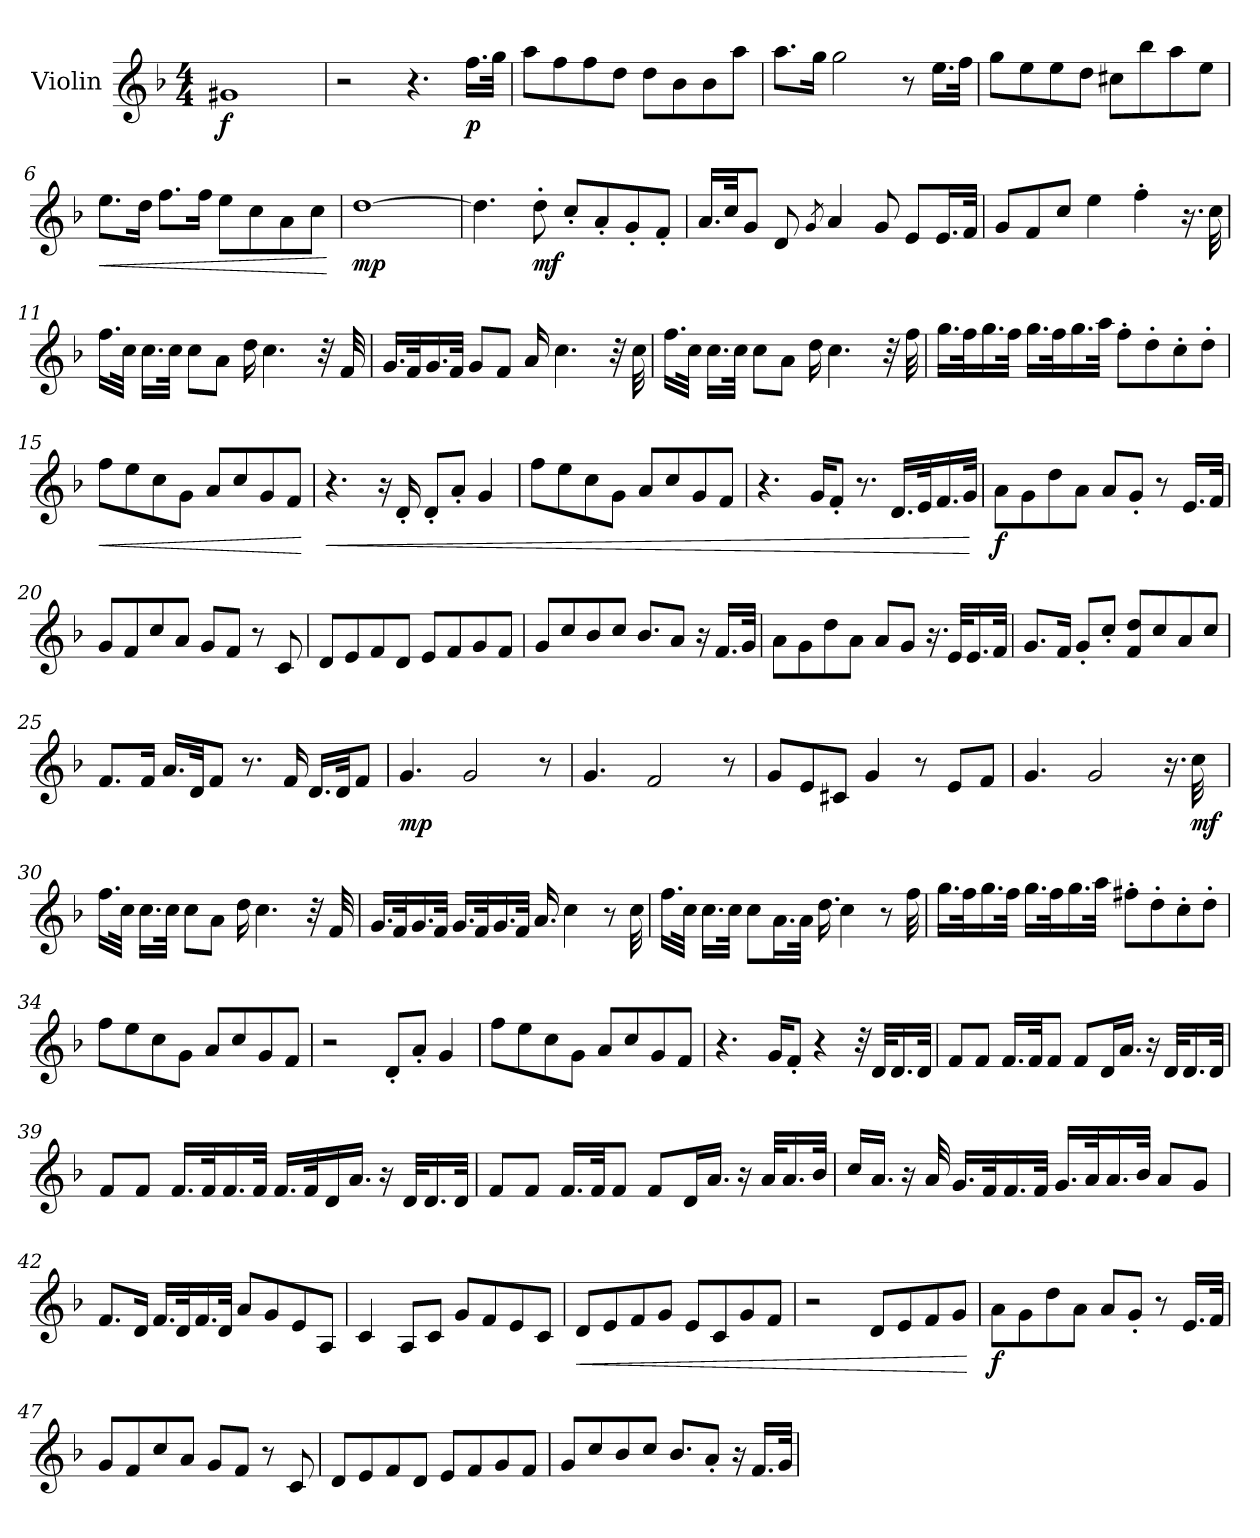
**kern	**dynam
*part1	*part1
*staff1	*staff1
*I"Violin	*
*I'Vln.	*
*clefG2	*
*k[b-]	*
*M4/4	*
*MM90	*
=1	=1
!	!LO:DY:b
1g#X	f
=2	=2
2r	.
4.r	.
!	!LO:DY:b
16.ff\LL	p
32gg\JJk	.
=3	=3
8aa\L	.
8ff\	.
8ff\	.
8dd\J	.
8dd\L	.
8b-\	.
8b-\	.
8aa\J	.
=4	=4
8.aa\L	.
16gg\Jk	.
2gg\	.
8r	.
16.ee\LL	.
32ff\JJk	.
=5	=5
8gg\L	.
8ee\	.
8ee\	.
8dd\J	.
8cc#X\L	.
8bb-\	.
8aa\	.
8ee\J	.
!!LO:LB:g=z
=6	=6
!	!LO:HP:b
8.ee\L	<
16dd\Jk	.
8.ff\L	.
16ff\Jk	.
8ee\L	.
8cc\	.
8a\	.
8cc\J	.
.	[
=7	=7
!	!LO:DY:b
[1dd	mp
=8	=8
4.dd\]	.
!	!LO:DY:b
8dd'\	mf
8cc'/L	.
8a'/	.
8g'/	.
8f'/J	.
=9	=9
16.a/LL	.
32cc/JK	.
8g/J	.
8d/	.
8qg/	.
4a/	.
8g/	.
8e/L	.
16.e/L	.
32f/JJk	.
=10	=10
8g/L	.
8f/	.
8cc/J	.
4ee\	.
4ff'\	.
16.r	.
32cc\	.
!!LO:LB:g=z
=11	=11
16.ff\LL	.
32cc\JJk	.
16.cc\LL	.
32cc\JJk	.
8cc\L	.
8a\J	.
16dd\	.
4.cc\	.
32r	.
32f/	.
=12	=12
16.g/LL	.
32f/K	.
16.g/	.
32f/JJk	.
8g/L	.
8f/J	.
16a/	.
4.cc\	.
32r	.
32cc\	.
=13	=13
16.ff\LL	.
32cc\JJk	.
16.cc\LL	.
32cc\JJk	.
8cc\L	.
8a\J	.
16dd\	.
4.cc\	.
32r	.
32ff\	.
!!LO:LB:g=z
=14	=14
16.gg\LL	.
32ff\K	.
16.gg\	.
32ff\JJk	.
16.gg\LL	.
32ff\K	.
16.gg\	.
32aa\JJk	.
8ff'\L	.
8dd'\	.
8cc'\	.
8dd'\J	.
=15	=15
!	!LO:HP:b
8ff\L	<
8ee\	.
8cc\	.
8g\J	.
8a/L	.
8cc/	.
8g/	.
8f/J	.
.	[
=16	=16
!	!LO:HP:b
4.r	<
16r	.
16d'/	.
8d'/L	.
8a'/J	.
4g/	.
=17	=17
8ff\L	.
8ee\	.
8cc\	.
8g\J	.
8a/L	.
8cc/	.
8g/	.
8f/J	.
!!LO:LB:g=z
=18	=18
4.r	.
16g/KL	.
8f'/J	.
8.r	.
16.d/LL	.
32e/K	.
16.f/	.
32g/JJk	.
.	[
=19	=19
!	!LO:DY:b
8a\L	f
8g\	.
8dd\	.
8a\J	.
8a/L	.
8g'/J	.
8r	.
16.e/LL	.
32f/JJk	.
=20	=20
8g/L	.
8f/	.
8cc/	.
8a/J	.
8g/L	.
8f/J	.
8r	.
8c/	.
=21	=21
8d/L	.
8e/	.
8f/	.
8d/J	.
8e/L	.
8f/	.
8g/	.
8f/J	.
!!LO:LB:g=z
=22	=22
8g/L	.
8cc/	.
8b-/	.
8cc/J	.
8.b-/L	.
8a/J	.
16r	.
16.f/LL	.
32g/JJk	.
=23	=23
8a\L	.
8g\	.
8dd\	.
8a\J	.
8a/L	.
8g/J	.
16.r	.
32e/KLL	.
16.e/	.
32f/JJk	.
=24	=24
8.g/L	.
16f/Jk	.
8g'/L	.
8cc'/J	.
8f/ 8dd/L	.
8cc/	.
8a/	.
8cc/J	.
=25	=25
8.f/L	.
16f/Jk	.
16.a/LL	.
32d/JK	.
8f/J	.
8.r	.
16f/	.
16.d/LL	.
32d/JK	.
8f/J	.
!!LO:LB:g=z
=26	=26
!	!LO:DY:b
4.g/	mp
2g/	.
8r	.
=27	=27
4.g/	.
2f/	.
8r	.
=28	=28
8g/L	.
8e/	.
8c#X/J	.
4g/	.
8r	.
8e/L	.
8f/J	.
=29	=29
4.g/	.
2g/	.
16.r	.
!	!LO:DY:b
32cc\	mf
=30	=30
16.ff\LL	.
32cc\JJk	.
16.cc\LL	.
32cc\JJk	.
8cc\L	.
8a\J	.
16dd\	.
4.cc\	.
32r	.
32f/	.
!!LO:LB:g=z
=31	=31
16.g/LL	.
32f/K	.
16.g/	.
32f/JJk	.
16.g/LL	.
32f/K	.
16.g/	.
32f/JJk	.
16.a/	.
4cc\	.
8r	.
32cc\	.
=32	=32
16.ff\LL	.
32cc\JJk	.
16.cc\LL	.
32cc\JJk	.
8cc\L	.
16.a\L	.
32a\JJk	.
16.dd\	.
4cc\	.
8r	.
32ff\	.
!!LO:LB:g=z
=33	=33
16.gg\LL	.
32ff\K	.
16.gg\	.
32ff\JJk	.
16.gg\LL	.
32ff\K	.
16.gg\	.
32aa\JJk	.
8ff#X'\L	.
8dd'\	.
8cc'\	.
8dd'\J	.
=34	=34
8ff\L	.
8ee\	.
8cc\	.
8g\J	.
8a/L	.
8cc/	.
8g/	.
8f/J	.
=35	=35
2r	.
8d'/L	.
8a'/J	.
4g/	.
=36	=36
8ff\L	.
8ee\	.
8cc\	.
8g\J	.
8a/L	.
8cc/	.
8g/	.
8f/J	.
!!LO:PB:g=z
=37	=37
4.r	.
16g/KL	.
8f'/J	.
4r	.
32r	.
32d/KLL	.
16.d/	.
32d/JJk	.
=38	=38
8f/L	.
8f/J	.
16.f/LL	.
32f/JK	.
8f/J	.
8f/L	.
16d/L	.
16.a/JJ	.
16r	.
32d/KLL	.
16.d/	.
32d/JJk	.
!!LO:LB:g=z
=39	=39
8f/L	.
8f/J	.
16.f/LL	.
32f/K	.
16.f/	.
32f/JJk	.
16.f/LL	.
32f/K	.
16d/	.
16.a/JJ	.
16r	.
32d/KLL	.
16.d/	.
32d/JJk	.
=40	=40
8f/L	.
8f/J	.
16.f/LL	.
32f/JK	.
8f/J	.
8f/L	.
16d/L	.
16.a/JJ	.
16r	.
32a/KLL	.
16.a/	.
32b-/JJk	.
!!LO:LB:g=z
=41	=41
16cc/LL	.
16.a/JJ	.
16r	.
32a/	.
16.g/LL	.
32f/K	.
16.f/	.
32f/JJk	.
16.g/LL	.
32a/K	.
16.a/	.
32b-/JJk	.
8a/L	.
8g/J	.
=42	=42
8.f/L	.
16d/Jk	.
16.f/LL	.
32d/K	.
16.f/	.
32d/JJk	.
8a/L	.
8g/	.
8e/	.
8A/J	.
=43	=43
4c/	.
8A/L	.
8c/J	.
8g/L	.
8f/	.
8e/	.
8c/J	.
!!LO:LB:g=z
=44	=44
!	!LO:HP:b
8d/L	<
8e/	.
8f/	.
8g/J	.
8e/L	.
8c/	.
8g/	.
8f/J	.
=45	=45
2r	.
8d/L	.
8e/	.
8f/	.
8g/J	.
.	[
=46	=46
!	!LO:DY:b
8a\L	f
8g\	.
8dd\	.
8a\J	.
8a/L	.
8g'/J	.
8r	.
16.e/LL	.
32f/JJk	.
=47	=47
8g/L	.
8f/	.
8cc/	.
8a/J	.
8g/L	.
8f/J	.
8r	.
8c/	.
!!LO:LB:g=z
=48	=48
8d/L	.
8e/	.
8f/	.
8d/J	.
8e/L	.
8f/	.
8g/	.
8f/J	.
=49	=49
8g/L	.
8cc/	.
8b-/	.
8cc/J	.
8.b-/L	.
8a'/J	.
16r	.
16.f/LL	.
32g/JJk	.
=	=
*-	*-
